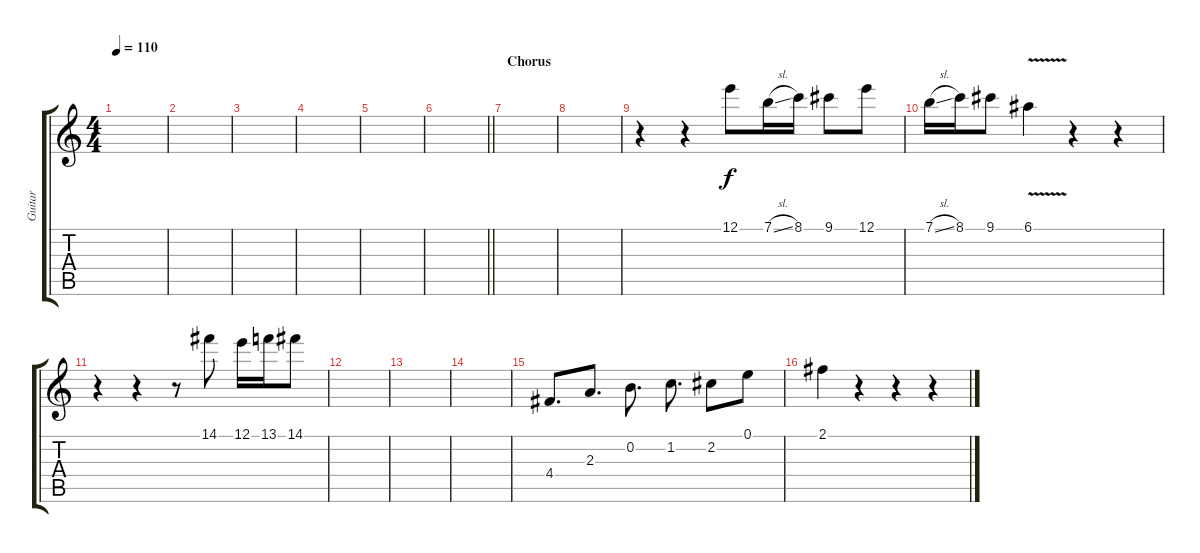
\track ("Guitar" "Guitar") {instrument electricguitarclean}
\staff {score tabs}
\tuning (E4 B3 G3 D3 A2 E2) {hide}
\ts (4 4)
\tempo 110
\clef g2
\ks c
|
|
|
|
|
\barLineRight lightlight
|
\section ("" "Chorus")
|
|
r.4 r.4 12.1.8 7.1{sl}.16 8.1.16 9.1.8 12.1.8 |
7.1{sl}.16 8.1.16 9.1.8 6.1{v}.4 r.4 r.4 |
r.4 r.4 r.8 14.1.8 12.1.16 13.1.16 14.1.8 |
|
|
|
4.4.8{d} 2.3.8{d} 0.2.8{d} 1.2.8{d} 2.2.8 0.1.8 |
2.1.4 r.4 r.4 r.4
